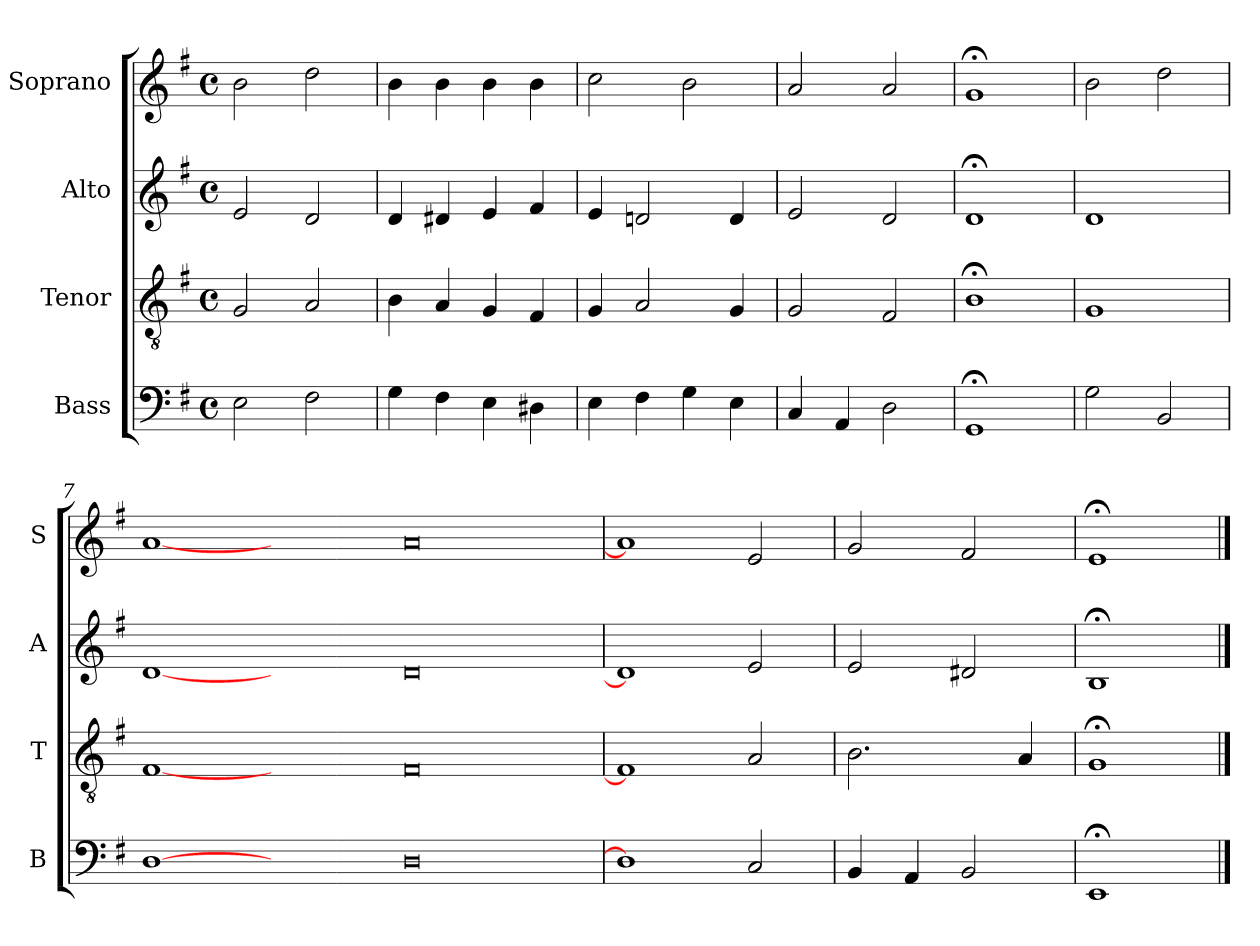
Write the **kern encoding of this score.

**kern	**kern	**kern	**kern
*part4	*part3	*part2	*part1
*staff4	*staff3	*staff2	*staff1
*I"Bass	*I"Tenor	*I"Alto	*I"Soprano
*I'B	*I'T	*I'A	*I'S
*clefF4	*clefGv2	*clefG2	*clefG2
*k[f#]	*k[f#]	*k[f#]	*k[f#]
*e:	*e:	*e:	*e:
*M4/4	*M4/4	*M4/4	*M4/4
*met(c)	*met(c)	*met(c)	*met(c)
*MM100	*MM100	*MM100	*MM100
=1	=1	=1	=1
2E	2G	2e	2b
2F#	2A	2d	2dd
=2	=2	=2	=2
4G	4B	4d	4b
4F#i	4Ai	4d#Xi	4bi
4E	4G	4e	4b
4D#X	4F#	4f#	4b
=3	=3	=3	=3
4E	4G	4e	2cc
4F#	2A	2dn	.
4G	.	.	2b
4E	4G	4d	.
=4	=4	=4	=4
4C	2G	2e	2a
4AA	.	.	.
2D	2F#	2d	2a
=5	=5	=5	=5
1GG;<	1B;<	1d;<	1g;<
=6	=6	=6	=6
2G	1G	1d	2b
2BB	.	.	2dd
=7	=7	=7	=7
[1D	[1F#	[1d	[1a
1ryy	1ryy	1ryy	1ryy
0D	0F#	0d	0a
=8	=8	=8	=8
1D]	1F#]	1d]	1a]
2C	2A	2e	2e
=9	=9	=9	=9
4BB	2.B	2e	2g
4AA	.	.	.
2BB	.	2d#X	2f#
.	4A	.	.
=10	=10	=10	=10
1EE;<	1G;<	1B;<	1e;<
==	==	==	==
*-	*-	*-	*-
